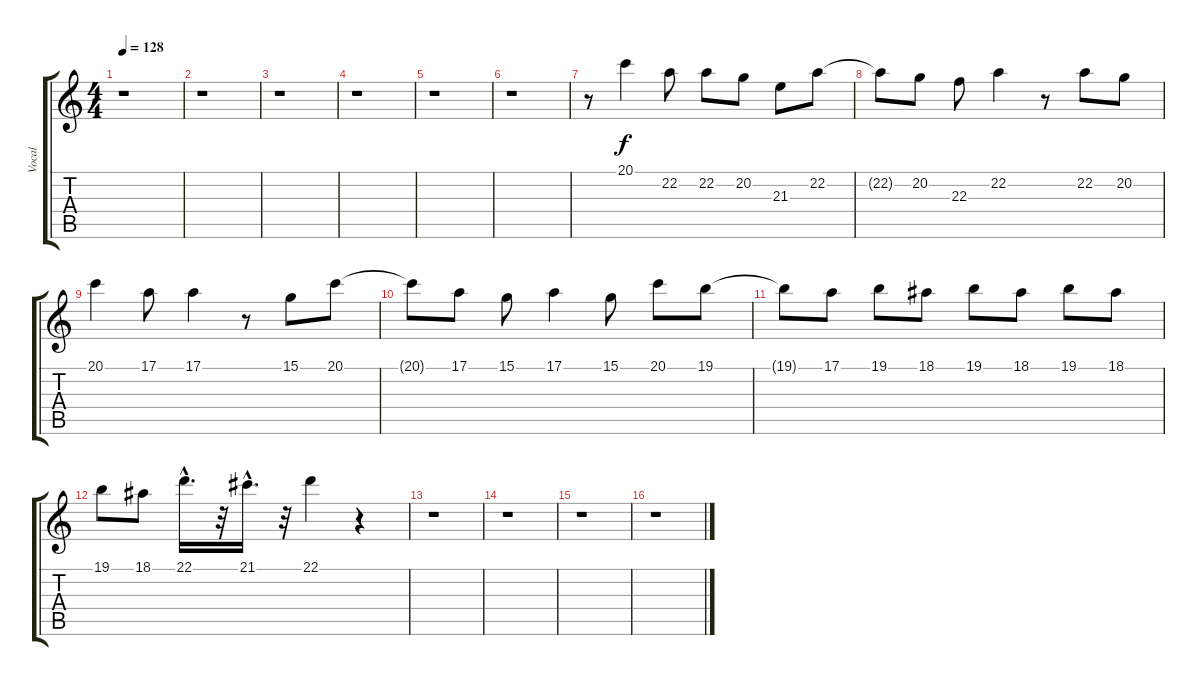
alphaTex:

\track ("Vocal" "Vocal") {instrument churchorgan}
\staff {score tabs}
\tuning (E4 B3 G3 D3 A2 E2) {hide}
\ts (4 4)
\tempo 128
\clef g2
\ks c
r.1{dy f} |
r.1 |
r.1 |
r.1 |
r.1 |
r.1 |
r.8 20.1.4 22.2.8 22.2.8 20.2.8 21.3.8 22.2.8 |
22.2{t}.8 20.2.8 22.3.8 22.2.4 r.8 22.2.8 20.2.8 |
20.1.4 17.1.8 17.1.4 r.8 15.1.8 20.1.8 |
20.1{t}.8 17.1.8 15.1.8 17.1.4 15.1.8 20.1.8 19.1.8 |
19.1{t}.8 17.1.8 19.1.8 18.1.8 19.1.8 18.1.8 19.1.8 18.1.8 |
19.1.8 18.1.8 22.1{hac}.16{d} r.32 21.1{hac}.16{d} r.32 22.1.4 r.4 |
r.1 |
r.1 |
r.1 |
r.1
